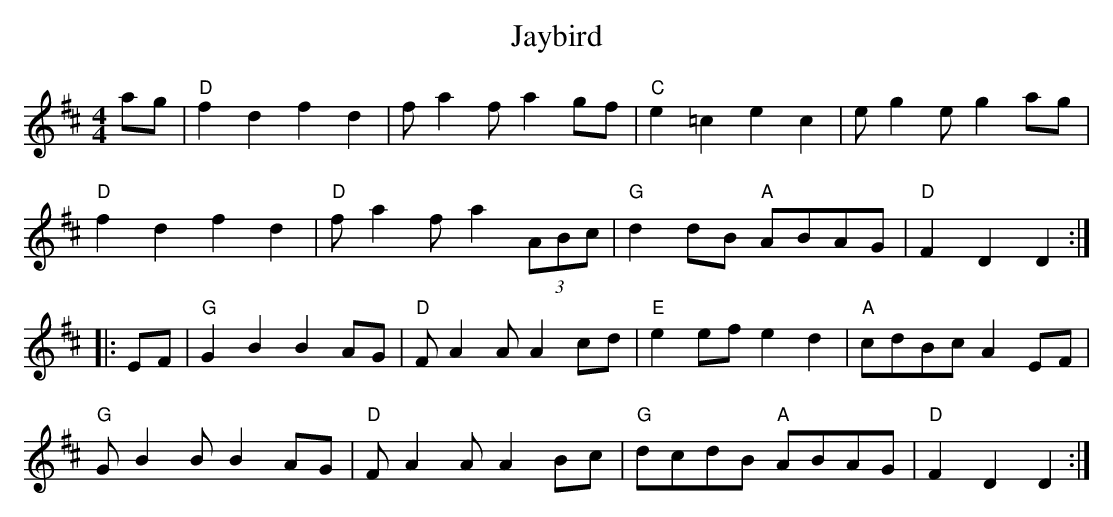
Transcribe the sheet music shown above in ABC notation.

X:1
T:Jaybird
M:4/4
L:1/4
K:D
a/2g/2|"D"fd fd|f/2af/2 ag/2f/2|"C"e=c ec|e/2ge/2 ga/2g/2|
"D"fd fd|"D"f/2af/2 a(3A/2B/2c/2|"G"dd/2B/2 "A"A/2B/2A/2G/2|"D"FD D:|
|:E/2F/2|"G"GB BA/2G/2|"D"F/2AA/2 Ac/2d/2|"E"ee/2f/2 ed|"A"c/2d/2B/2c/2 AE/2F/2|
"G"G/2BB/2 BA/2G/2|"D"F/2AA/2 AB/2c/2|"G"d/2c/2d/2B/2 "A"A/2B/2A/2G/2|"D"FD D\
:|
